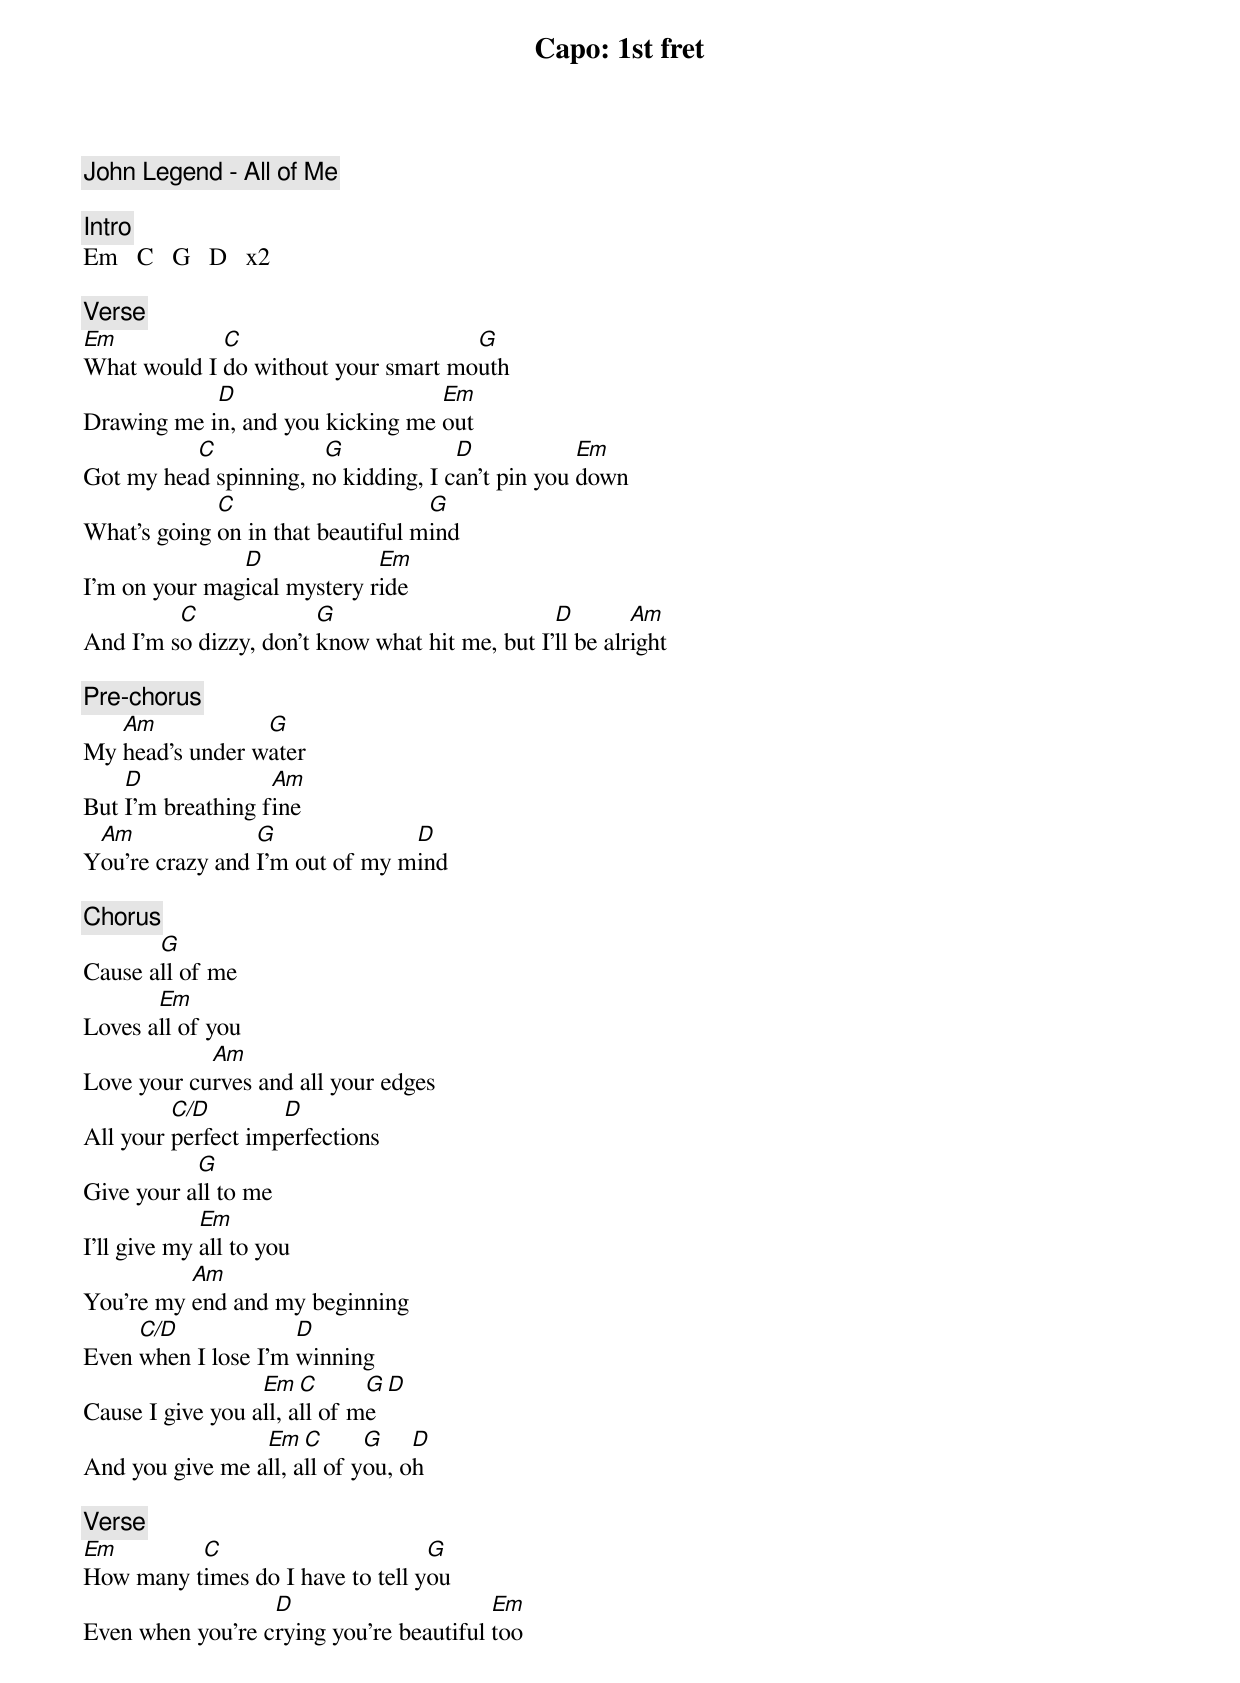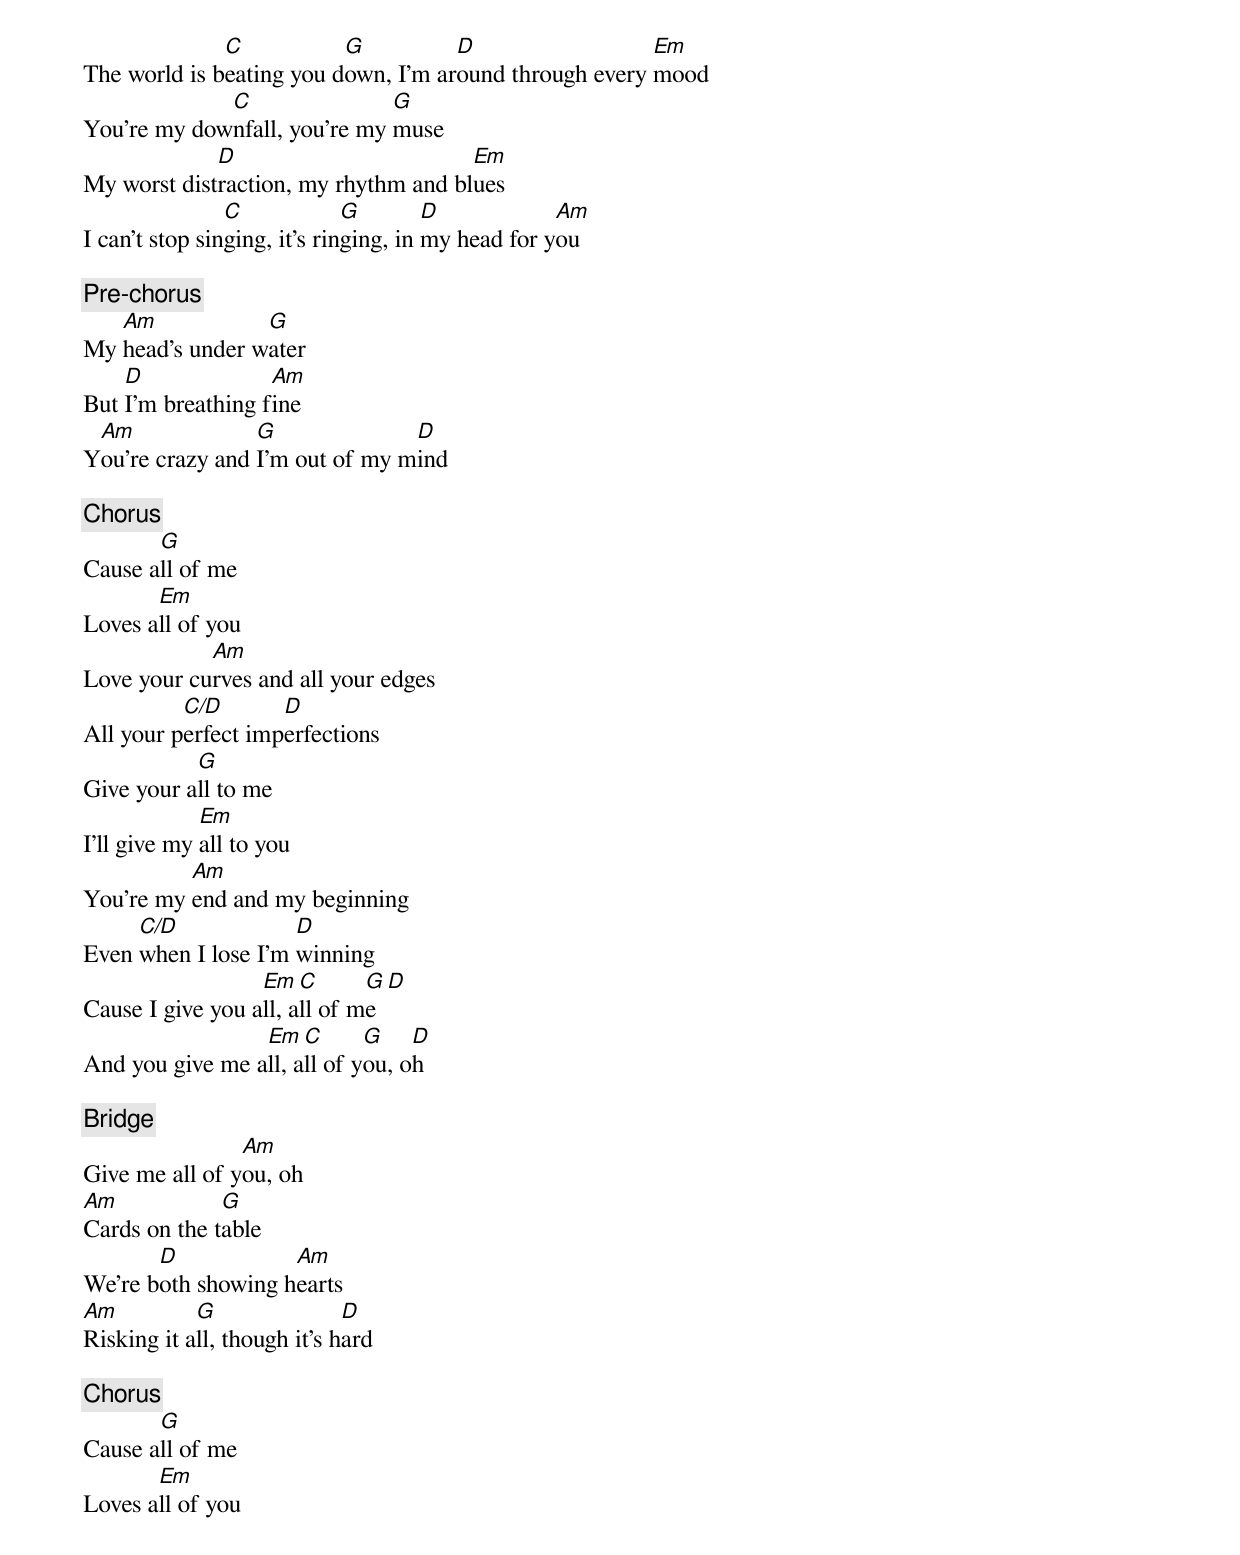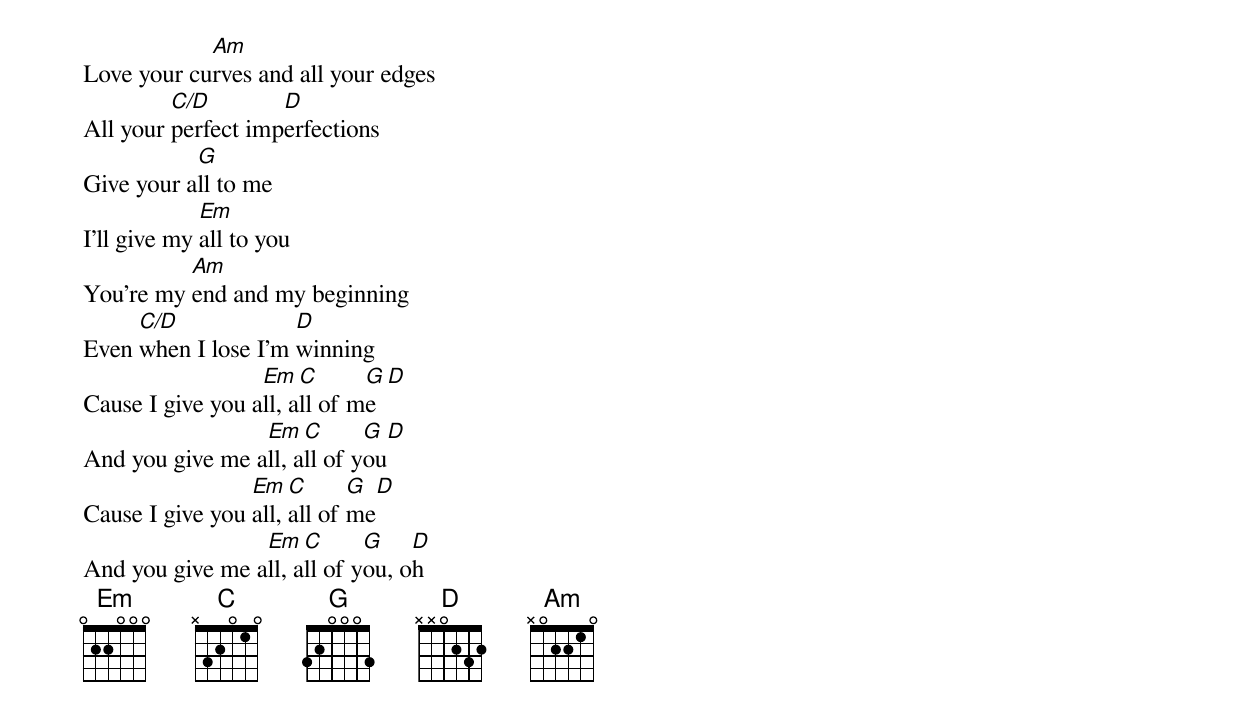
Capo: 1st fret

John Legend - All of Me

[Intro]
Em   C   G   D   x2

[Verse]
Em           C                       G
What would I do without your smart mouth
            D                     Em
Drawing me in, and you kicking me out
          C            G             D            Em
Got my head spinning, no kidding, I can't pin you down
             C                     G
What's going on in that beautiful mind
               D             Em
I'm on your magical mystery ride
         C              G                       D        Am
And I'm so dizzy, don't know what hit me, but I'll be alright

[Pre-chorus]
   Am            G
My head's under water
    D              Am
But I'm breathing fine
 Am              G              D
You're crazy and I'm out of my mind

[Chorus]
       G
Cause all of me
       Em
Loves all of you
            Am
Love your curves and all your edges
         C/D        D
All your perfect imperfections
           G
Give your all to me
             Em
I'll give my all to you
          Am
You're my end and my beginning
     C/D             D
Even when I lose I'm winning
                  Em   C      G   D
Cause I give you all, all of me
                 Em   C      G    D
And you give me all, all of you, oh

[Verse]
Em        C                       G
How many times do I have to tell you
                  D                      Em
Even when you're crying you're beautiful too
              C           G          D                  Em
The world is beating you down, I'm around through every mood
             C                G
You're my downfall, you're my muse
             D                        Em
My worst distraction, my rhythm and blues
                C             G        D            Am
I can't stop singing, it's ringing, in my head for you

[Pre-chorus]
   Am            G
My head's under water
    D              Am
But I'm breathing fine
 Am              G              D
You're crazy and I'm out of my mind

[Chorus]
       G
Cause all of me
       Em
Loves all of you
            Am
Love your curves and all your edges
          C/D       D
All your perfect imperfections
           G
Give your all to me
             Em
I'll give my all to you
          Am
You're my end and my beginning
     C/D             D
Even when I lose I'm winning
                  Em   C      G   D
Cause I give you all, all of me
                 Em   C      G    D
And you give me all, all of you, oh

[Bridge]
                Am
Give me all of you, oh
Am            G
Cards on the table
       D            Am
We're both showing hearts
Am          G                D
Risking it all, though it's hard

[Chorus]
       G
Cause all of me
       Em
Loves all of you
            Am
Love your curves and all your edges
         C/D        D
All your perfect imperfections
           G
Give your all to me
             Em
I'll give my all to you
          Am
You're my end and my beginning
     C/D             D
Even when I lose I'm winning
                  Em   C      G   D
Cause I give you all, all of me
                 Em   C      G    D
And you give me all, all of you
                 Em   C      G    D
Cause I give you all, all of me
                 Em   C      G    D
And you give me all, all of you, oh
